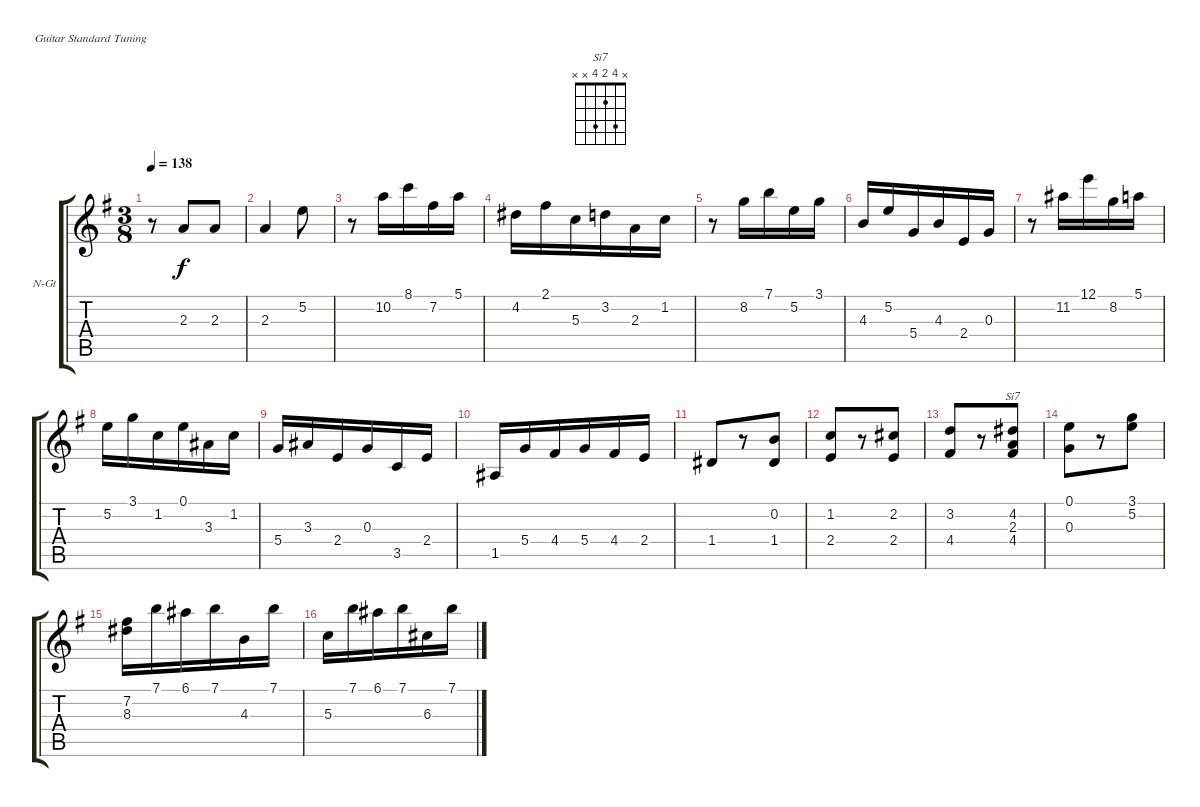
\bracketExtendMode groupsimilarinstruments
\firstSystemTrackNameOrientation horizontal
\otherSystemsTrackNameOrientation horizontal
\track ("Acoustic guitar 1" "N-Gt") {instrument acousticguitarnylon}
\staff {score tabs}
\tuning (E4 B3 G3 D3 A2 E2)
\chord ("Si7" x 4 2 4 x x) {showfingering false}
\ts (3 8)
\tempo 138
\clef g2
\ks g
r.8{dy f} 2.3.8 2.3.8 |
2.3.4 5.2.8 |
r.8 10.2.16 8.1.16 7.2.16 5.1.16 |
4.2.16 2.1.16 5.3.16 3.2.16 2.3.16 1.2.16 |
r.8 8.2.16 7.1.16 5.2.16 3.1.16 |
4.3.16 5.2.16 5.4.16 4.3.16 2.4.16 0.3.16 |
r.8 11.2.16 12.1.16 8.2.16 5.1.16 |
5.2.16 3.1.16 1.2.16 0.1.16 3.3.16 1.2.16 |
5.4.16 3.3.16 2.4.16 0.3.16 3.5.16 2.4.16 |
1.5.16 5.4.16 4.4.16 5.4.16 4.4.16 2.4.16 |
1.4.8 r.8 (0.2 1.4).8 |
(1.2 2.4).8 r.8 (2.2 2.4).8 |
(3.2 4.4).8 r.8 (4.2 2.3 4.4).8{ch "Si7"} |
(0.1 0.3).8 r.8 (3.1 5.2).8 |
(7.2 8.3).16 7.1.16 6.1.16 7.1.16 4.3.16 7.1.16 |
5.3.16 7.1.16 6.1.16 7.1.16 6.3.16 7.1.16
